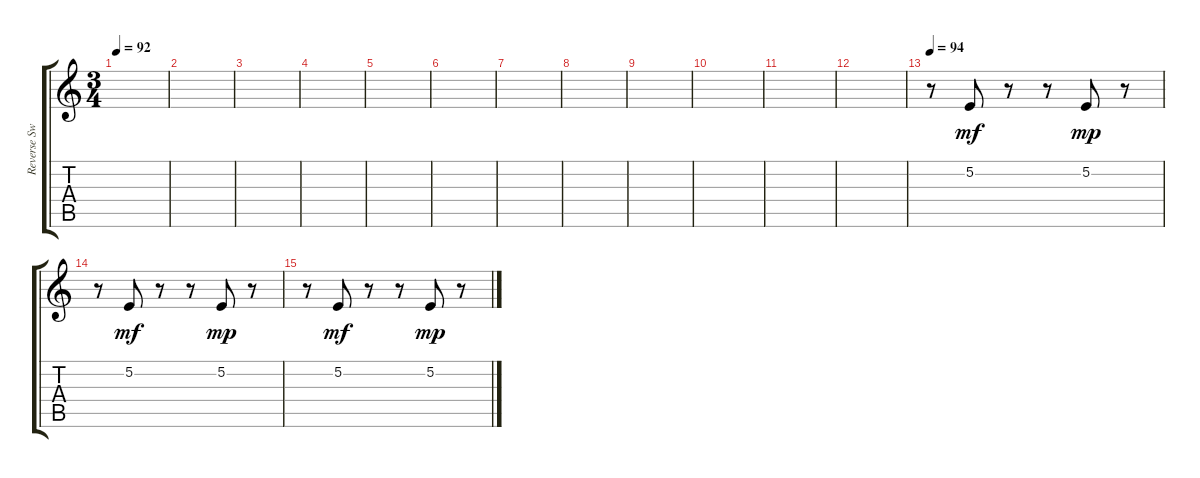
\track ("Reverse Sweep" "Reverse Sw") {instrument reversecymbal}
\staff {score tabs}
\tuning (E4 B3 G3 D3 A2 E2) {hide}
\ts (3 4)
\tempo 92
\clef g2
\ks c
|
|
|
|
|
|
|
|
|
|
|
|
\tempo 94
r.8 5.2.8{dy mf} r.8 r.8 5.2.8{dy mp} r.8 |
r.8 5.2.8{dy mf} r.8 r.8 5.2.8{dy mp} r.8 |
r.8 5.2.8{dy mf} r.8 r.8 5.2.8{dy mp} r.8
